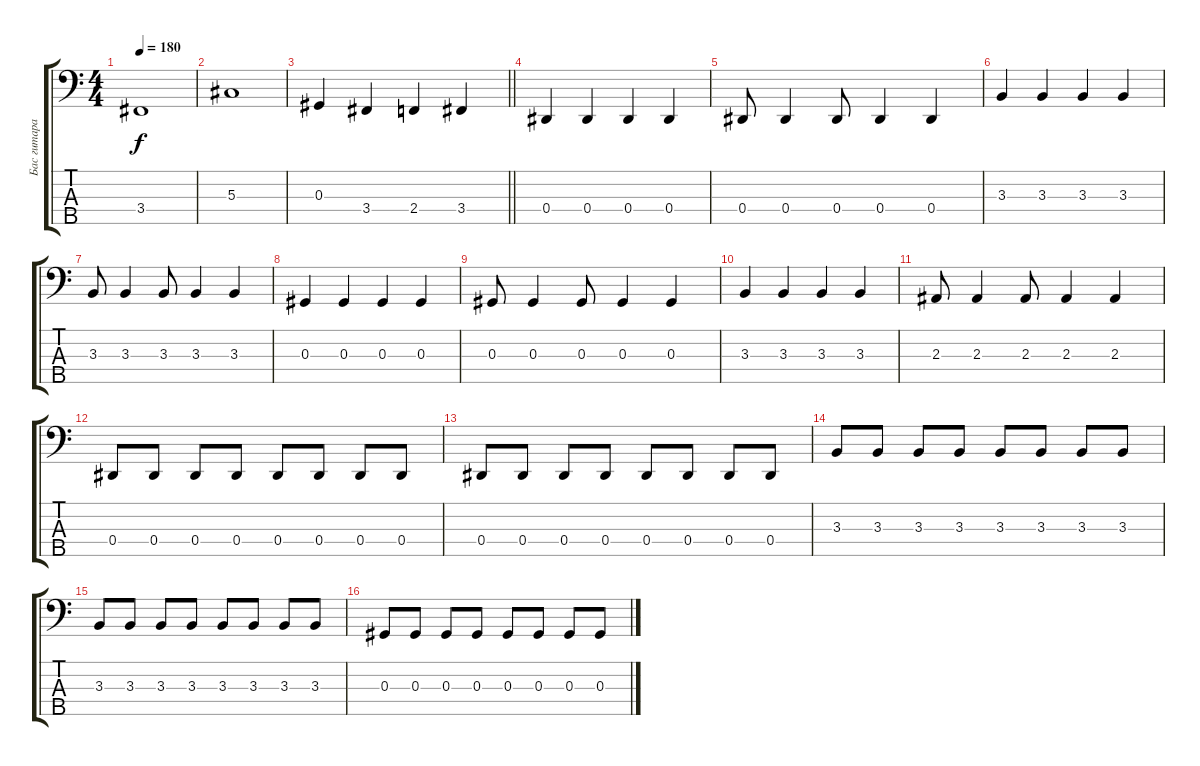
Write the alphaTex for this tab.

\track ("Бас гитара" "Бас гитара") {instrument electricbassfinger}
\staff {score tabs}
\tuning (Gb2 Db2 Ab1 Eb1 Bb0) {hide}
\ts (4 4)
\tempo 180
\clef f4
\ks c
3.4.1{dy f} |
5.3.1 |
\barLineRight lightlight
0.3.4 3.4.4 2.4.4 3.4.4 |
0.4.4 0.4.4 0.4.4 0.4.4 |
0.4.8 0.4.4 0.4.8 0.4.4 0.4.4 |
3.3.4 3.3.4 3.3.4 3.3.4 |
3.3.8 3.3.4 3.3.8 3.3.4 3.3.4 |
0.3.4 0.3.4 0.3.4 0.3.4 |
0.3.8 0.3.4 0.3.8 0.3.4 0.3.4 |
3.3.4 3.3.4 3.3.4 3.3.4 |
2.3.8 2.3.4 2.3.8 2.3.4 2.3.4 |
0.4.8 0.4.8 0.4.8 0.4.8 0.4.8 0.4.8 0.4.8 0.4.8 |
0.4.8 0.4.8 0.4.8 0.4.8 0.4.8 0.4.8 0.4.8 0.4.8 |
3.3.8 3.3.8 3.3.8 3.3.8 3.3.8 3.3.8 3.3.8 3.3.8 |
3.3.8 3.3.8 3.3.8 3.3.8 3.3.8 3.3.8 3.3.8 3.3.8 |
0.3.8 0.3.8 0.3.8 0.3.8 0.3.8 0.3.8 0.3.8 0.3.8
